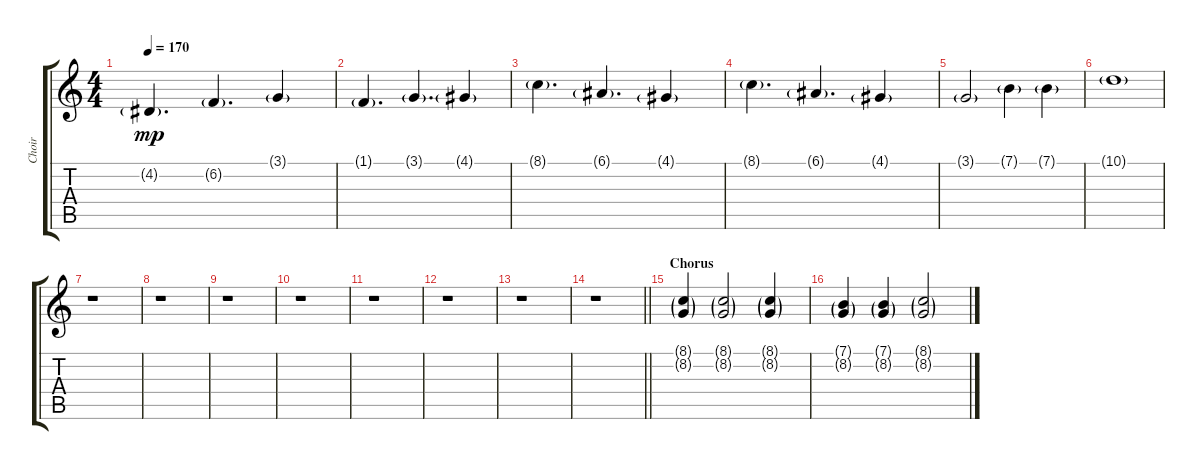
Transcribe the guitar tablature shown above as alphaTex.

\track ("Choir" "Choir") {instrument choiraahs}
\staff {score tabs}
\tuning (E4 B3 G3 D3 A2 E2) {hide}
\ts (4 4)
\tempo 170
\clef g2
\ks c
4.2{g}.4{d dy mp} 6.2{g}.4{d} 3.1{g}.4 |
1.1{g}.4{d} 3.1{g}.4{d} 4.1{g}.4 |
8.1{g}.4{d} 6.1{g}.4{d} 4.1{g}.4 |
8.1{g}.4{d} 6.1{g}.4{d} 4.1{g}.4 |
3.1{g}.2 7.1{g}.4 7.1{g}.4 |
10.1{g}.1 |
r.1 |
r.1 |
r.1 |
r.1 |
r.1 |
r.1 |
r.1 |
\barLineRight lightlight
r.1 |
\section ("" "Chorus ")
(8.1{g} 8.2{g}).4 (8.1{g} 8.2{g}).2 (8.1{g} 8.2{g}).4 |
(7.1{g} 8.2{g}).4 (7.1{g} 8.2{g}).4 (8.1{g} 8.2{g}).2
